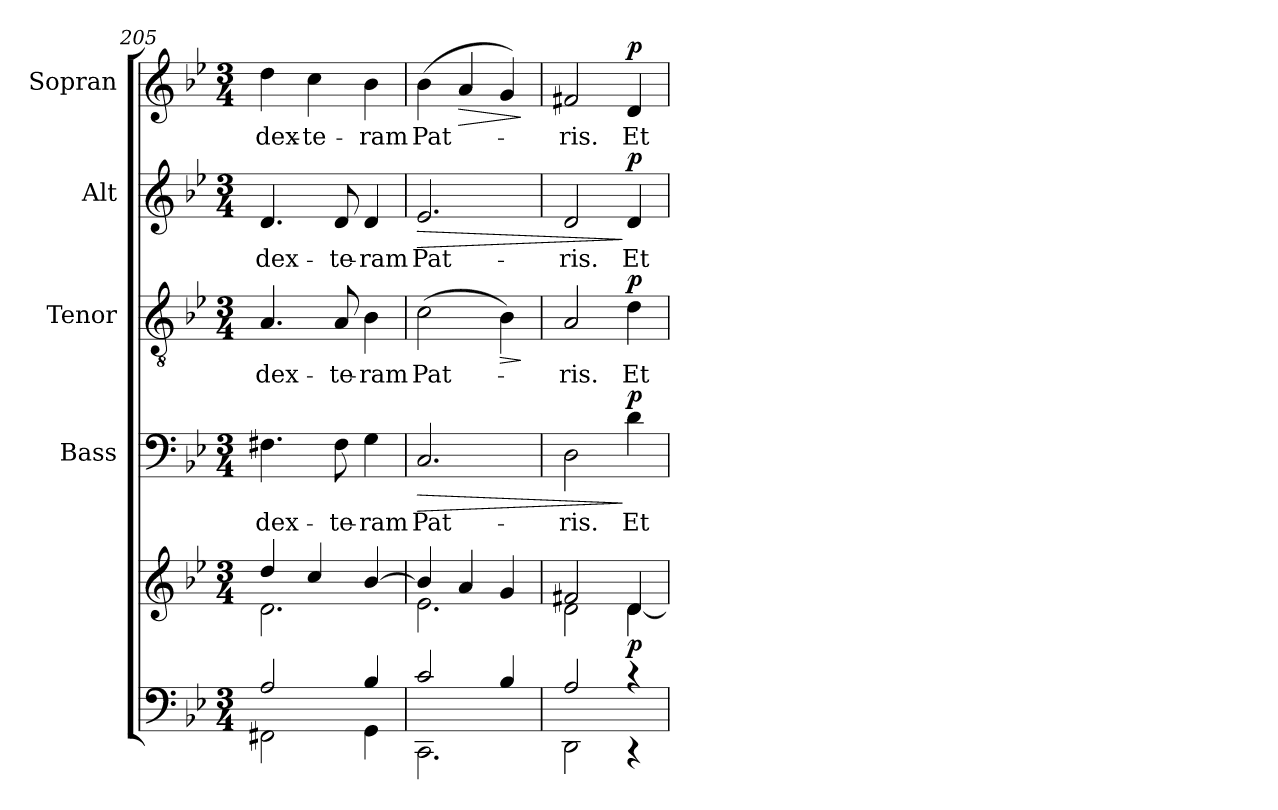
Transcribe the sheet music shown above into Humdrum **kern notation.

**kern	**kern	**dynam	**kern	**text	**dynam	**kern	**text	**dynam	**kern	**text	**dynam	**kern	**text	**dynam
*part5	*part5	*part5	*part4	*part4	*part4	*part3	*part3	*part3	*part2	*part2	*part2	*part1	*part1	*part1
*staff6	*staff5	*staff5/6	*staff4	*staff4	*staff4	*staff3	*staff3	*staff3	*staff2	*staff2	*staff2	*staff1	*staff1	*staff1
*	*	*	*I"Bass	*	*	*I"Tenor	*	*	*I"Alt	*	*	*I"Sopran	*	*
*	*	*	*I'B.	*	*	*I'T.	*	*	*I'A.	*	*	*I'S.	*	*
*clefF4	*clefG2	*	*clefF4	*	*	*clefGv2	*	*	*clefG2	*	*	*clefG2	*	*
*k[b-e-]	*k[b-e-]	*	*k[b-e-]	*	*	*k[b-e-]	*	*	*k[b-e-]	*	*	*k[b-e-]	*	*
*B-:	*B-:	*	*B-:	*	*	*B-:	*	*	*B-:	*	*	*B-:	*	*
*M3/4	*M3/4	*	*M3/4	*	*	*M3/4	*	*	*M3/4	*	*	*M3/4	*	*
=205	=205	=205	=205	=205	=205	=205	=205	=205	=205	=205	=205	=205	=205	=205
*^	*^	*	*	*	*	*	*	*	*	*	*	*	*	*
!	!	!	!	!	!	!LO:LY:b	!	!	!LO:LY:b	!	!	!LO:LY:b	!	!	!LO:LY:b	!
2A/	2FF#X\	4dd/	2.d\	.	4.F#X\	dex-	.	4.A/	dex-	.	4.d/	dex-	.	4dd\	dex-	.
!	!	!	!	!	!	!	!	!	!	!	!	!	!	!	!LO:LY:b	!
.	.	4cc/	.	.	.	.	.	.	.	.	.	.	.	4cc\	-te-	.
!	!	!	!	!	!	!LO:LY:b	!	!	!LO:LY:b	!	!	!LO:LY:b	!	!	!	!
.	.	.	.	.	8F#\	-te-	.	8A/	-te-	.	8d/	-te-	.	.	.	.
!	!	!	!	!	!	!LO:LY:b	!	!	!LO:LY:b	!	!	!LO:LY:b	!	!	!LO:LY:b	!
4B-/	4GG\	[>4b-/	.	.	4G\	-ram	.	4B-\	-ram	.	4d/	-ram	.	4b-\	-ram	.
=206	=206	=206	=206	=206	=206	=206	=206	=206	=206	=206	=206	=206	=206	=206	=206	=206
!	!	!	!	!	!	!LO:LY:b	!LO:HP:b	!	!LO:LY:b	!	!	!LO:LY:b	!LO:HP:b	!	!LO:LY:b	!
2c/	2.CC\	4b-/]	2.e-\	.	2.C/	Pat-	>	(>2c\	Pat-	.	2.e-/	Pat-	>	(>4b-\	Pat-	.
!	!	!	!	!	!	!	!	!	!	!	!	!	!	!	!	!LO:HP:b
.	.	4a/	.	.	.	.	.	.	.	.	.	.	.	4a/	.	>
!	!	!	!	!	!	!	!	!	!	!LO:HP:b	!	!	!	!	!	!
4B-/	.	4g/	.	.	.	.	.	4B-\)	.	>	.	.	.	4g/)	.	.
*v	*v	*	*	*	*	*	*	*	*	*	*	*	*	*	*	*
*	*v	*v	*	*	*	*	*	*	*	*	*	*	*	*	*
.	.	.	.	.	.	.	.	]	.	.	.	.	.	]
=207	=207	=207	=207	=207	=207	=207	=207	=207	=207	=207	=207	=207	=207	=207
*^	*^	*	*	*	*	*	*	*	*	*	*	*	*	*
!	!	!	!	!	!	!LO:LY:b	!	!	!LO:LY:b	!	!	!LO:LY:b	!	!	!LO:LY:b	!
2A/	2DD\	2f#X/	2d\	.	2D\	-ris.	.	2A/	-ris.	.	2d/	-ris.	.	2f#X/	-ris.	.
!	!	!	!	!LO:DY:b	!	!LO:LY:b	!LO:DY:n=1:a	!	!LO:LY:b	!LO:DY:a	!	!LO:LY:b	!LO:DY:n=1:a	!	!LO:LY:b	!LO:DY:a
4r	4r	4d/	[<4d\	p	4d\	Et	] p	4d\	Et	p	4d/	Et	] p	4d/	Et	p
*v	*v	*	*	*	*	*	*	*	*	*	*	*	*	*	*	*
*	*v	*v	*	*	*	*	*	*	*	*	*	*	*	*	*
=	=	=	=	=	=	=	=	=	=	=	=	=	=	=
*-	*-	*-	*-	*-	*-	*-	*-	*-	*-	*-	*-	*-	*-	*-
